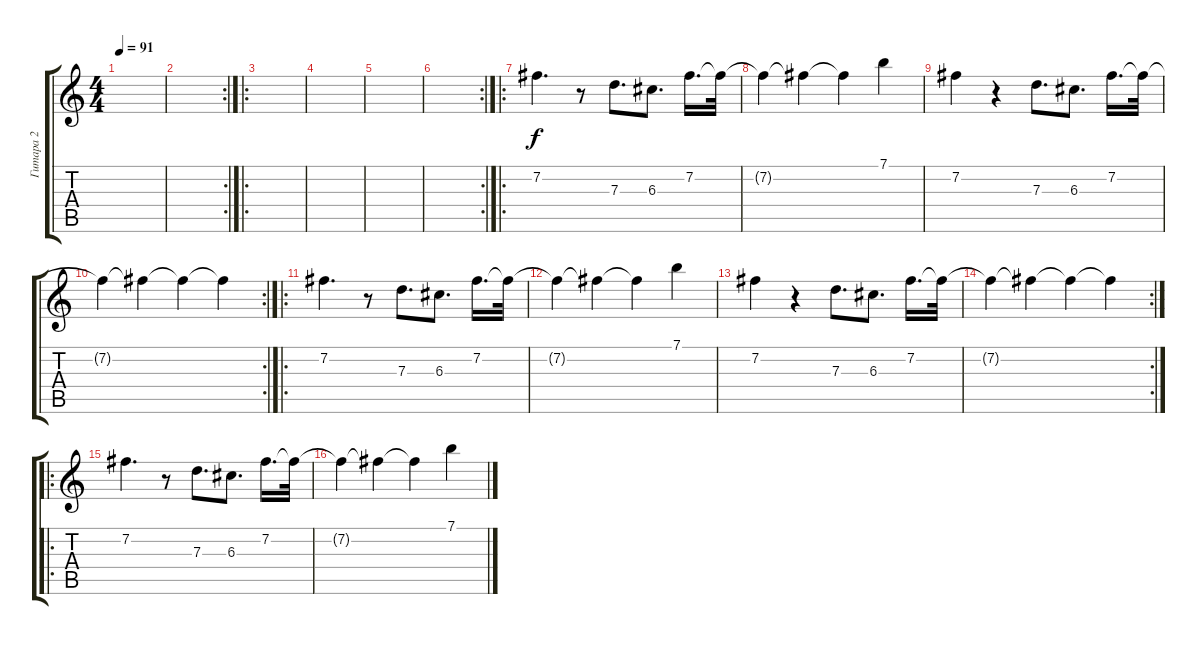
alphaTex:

\track ("Гитара 2" "Гитара 2") {instrument electricbassfinger}
\staff {score tabs}
\tuning (E4 B3 G3 D3 A2 E2) {hide}
\ts (4 4)
\tempo 91
\clef g2
\ks c
|
\rc 2
|
\ro
|
|
|
\rc 2
|
\ro
7.2.4{d dy f} r.8 7.3.8{d} 6.3.8{d} 7.2.16{d} 7.2{t}.32 |
7.2{t}.4 7.2{t}.4 7.2{t}.4 7.1.4 |
7.2.4 r.4 7.3.8{d} 6.3.8{d} 7.2.16{d} 7.2{t}.32 |
\rc 2
7.2{t}.4 7.2{t}.4 7.2{t}.4 7.2{t}.4 |
\ro
7.2.4{d} r.8 7.3.8{d} 6.3.8{d} 7.2.16{d} 7.2{t}.32 |
7.2{t}.4 7.2{t}.4 7.2{t}.4 7.1.4 |
7.2.4 r.4 7.3.8{d} 6.3.8{d} 7.2.16{d} 7.2{t}.32 |
\rc 2
7.2{t}.4 7.2{t}.4 7.2{t}.4 7.2{t}.4 |
\ro
7.2.4{d} r.8 7.3.8{d} 6.3.8{d} 7.2.16{d} 7.2{t}.32 |
7.2{t}.4 7.2{t}.4 7.2{t}.4 7.1.4
